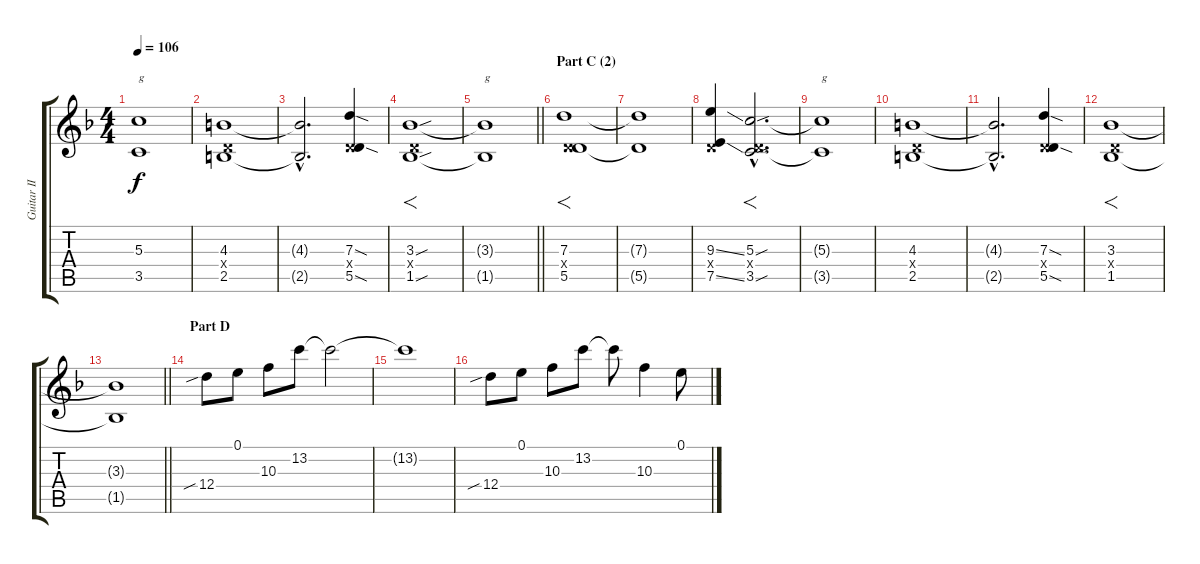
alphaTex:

\track ("Guitar II (Sugizo)" "Guitar II ") {instrument distortionguitar}
\staff {score tabs}
\tuning (E4 B3 G3 D3 A2 E2) {hide}
\ts (4 4)
\tempo 106
\clef g2
\ks f
(5.3{t} 3.5{t}).1{txt "g" dy f} |
(4.3 0.4{x} 2.5).1 |
(4.3{hac t} 2.5{hac t}).2{d} (7.3{sod} 0.4{x} 5.5{sod}).4 |
(3.3{sou} 0.4{x} 1.5{sou}).1{f} |
\barLineRight lightlight
(3.3{t} 1.5{t}).1{txt "g"} |
\section ("" "Part C (2)")
(7.3 0.4{x} 5.5).1{f} |
(7.3{t} 5.5{t}).1 |
(9.3{ss} 0.4{x} 7.5{ss}).4 (5.3{sou hac} 0.4{hac x} 3.5{sou hac}).2{f d} |
(5.3{t} 3.5{t}).1{txt "g"} |
(4.3 0.4{x} 2.5).1 |
(4.3{hac t} 2.5{hac t}).2{d} (7.3{sod} 0.4{x} 5.5{sod}).4 |
(3.3 0.4{x} 1.5).1{f} |
\barLineRight lightlight
(3.3{t} 1.5{t}).1 |
\section ("" "Part D")
12.4{sib}.8 0.1.8 10.3.8 13.2.8 13.2{t}.2 |
13.2{t}.1 |
12.4{sib}.8 0.1.8 10.3.8 13.2.8 13.2{t}.8 10.3.4 0.1.8
